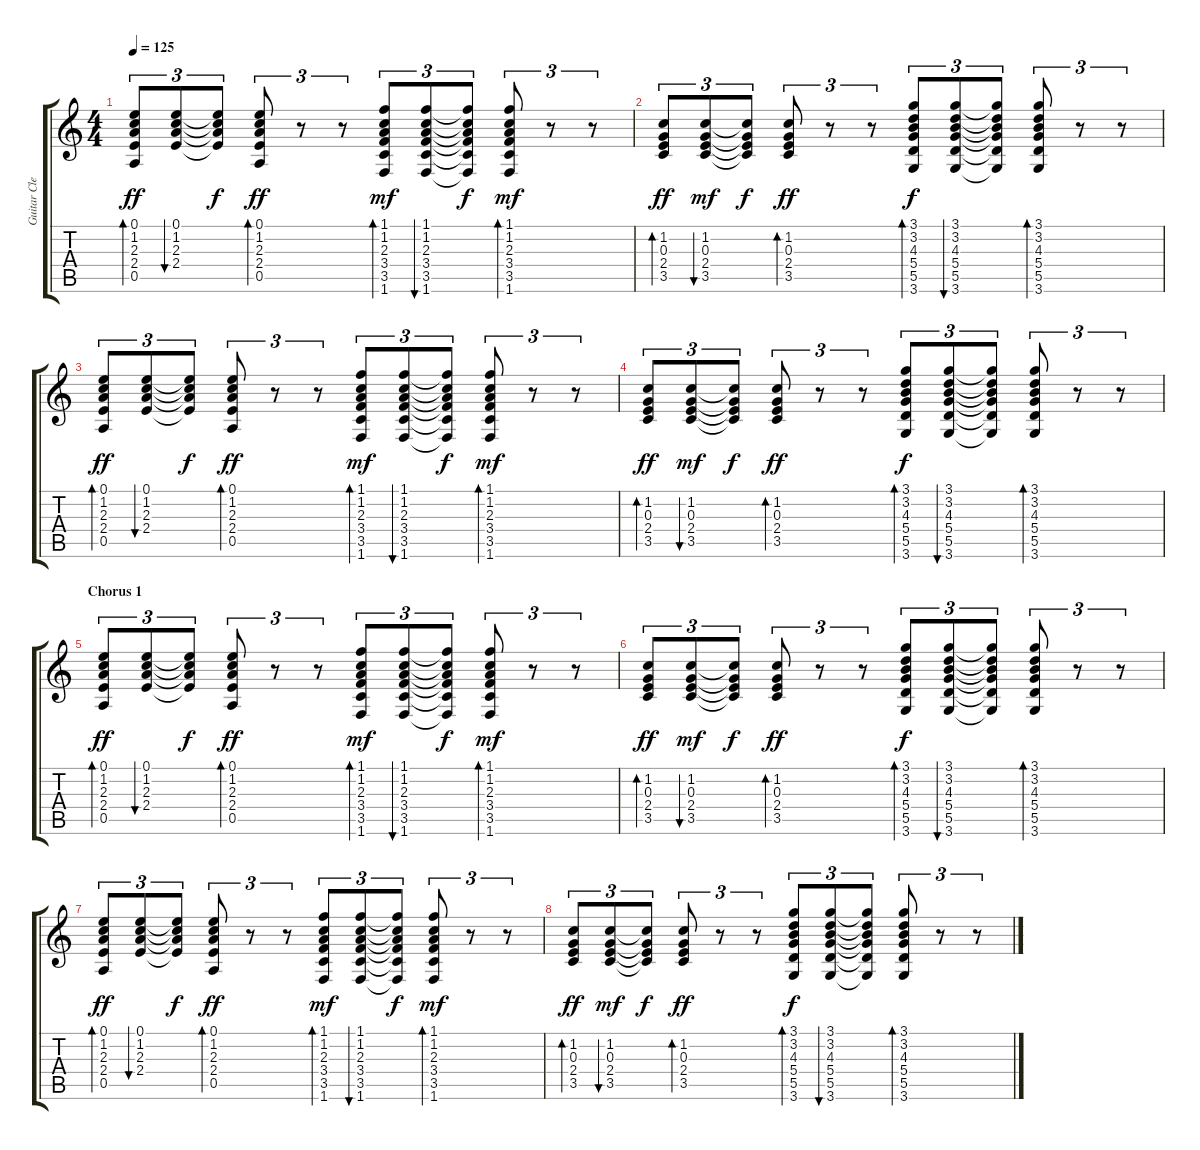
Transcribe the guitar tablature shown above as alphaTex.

\track ("Guitar Clean + Small Chorus /reverb" "Guitar Cle") {instrument electricguitarclean}
\staff {score tabs}
\tuning (E4 B3 G3 D3 A2 E2) {hide}
\ts (4 4)
\tempo 125
\clef g2
\ks c
(0.1 1.2 2.3 2.4 0.5).8{tu (3 2) bd 30 dy ff} (0.1 1.2 2.3 2.4).8{tu (3 2) bu 30} (0.1{t} 1.2{t} 2.3{t} 2.4{t}).8{tu (3 2) dy f} (0.1 1.2 2.3 2.4 0.5).8{tu (3 2) bd 30 dy ff} r.8{tu (3 2)} r.8{tu (3 2)} (1.1 1.2 2.3 3.4 3.5 1.6).8{tu (3 2) bd 30 dy mf} (1.1 1.2 2.3 3.4 3.5 1.6).8{tu (3 2) bu 30} (1.1{t} 1.2{t} 2.3{t} 3.4{t} 3.5{t} 1.6{t}).8{tu (3 2) dy f} (1.1 1.2 2.3 3.4 3.5 1.6).8{tu (3 2) bd 30 dy mf} r.8{tu (3 2)} r.8{tu (3 2)} |
(1.2 0.3 2.4 3.5).8{tu (3 2) bd 30 dy ff} (1.2 0.3 2.4 3.5).8{tu (3 2) bu 30 dy mf} (1.2{t} 0.3{t} 2.4{t} 3.5{t}).8{tu (3 2) dy f} (1.2 0.3 2.4 3.5).8{tu (3 2) bd 30 dy ff} r.8{tu (3 2)} r.8{tu (3 2)} (3.1 3.2 4.3 5.4 5.5 3.6).8{tu (3 2) bd 30 dy f} (3.1 3.2 4.3 5.4 5.5 3.6).8{tu (3 2) bu 30} (3.1{t} 3.2{t} 4.3{t} 5.4{t} 5.5{t} 3.6{t}).8{tu (3 2)} (3.1 3.2 4.3 5.4 5.5 3.6).8{tu (3 2) bd 30} r.8{tu (3 2)} r.8{tu (3 2)} |
(0.1 1.2 2.3 2.4 0.5).8{tu (3 2) bd 30 dy ff} (0.1 1.2 2.3 2.4).8{tu (3 2) bu 30} (0.1{t} 1.2{t} 2.3{t} 2.4{t}).8{tu (3 2) dy f} (0.1 1.2 2.3 2.4 0.5).8{tu (3 2) bd 30 dy ff} r.8{tu (3 2)} r.8{tu (3 2)} (1.1 1.2 2.3 3.4 3.5 1.6).8{tu (3 2) bd 30 dy mf} (1.1 1.2 2.3 3.4 3.5 1.6).8{tu (3 2) bu 30} (1.1{t} 1.2{t} 2.3{t} 3.4{t} 3.5{t} 1.6{t}).8{tu (3 2) dy f} (1.1 1.2 2.3 3.4 3.5 1.6).8{tu (3 2) bd 30 dy mf} r.8{tu (3 2)} r.8{tu (3 2)} |
(1.2 0.3 2.4 3.5).8{tu (3 2) bd 30 dy ff} (1.2 0.3 2.4 3.5).8{tu (3 2) bu 30 dy mf} (1.2{t} 0.3{t} 2.4{t} 3.5{t}).8{tu (3 2) dy f} (1.2 0.3 2.4 3.5).8{tu (3 2) bd 30 dy ff} r.8{tu (3 2)} r.8{tu (3 2)} (3.1 3.2 4.3 5.4 5.5 3.6).8{tu (3 2) bd 30 dy f} (3.1 3.2 4.3 5.4 5.5 3.6).8{tu (3 2) bu 30} (3.1{t} 3.2{t} 4.3{t} 5.4{t} 5.5{t} 3.6{t}).8{tu (3 2)} (3.1 3.2 4.3 5.4 5.5 3.6).8{tu (3 2) bd 30} r.8{tu (3 2)} r.8{tu (3 2)} |
\section ("" "Chorus 1")
(0.1 1.2 2.3 2.4 0.5).8{tu (3 2) bd 30 dy ff} (0.1 1.2 2.3 2.4).8{tu (3 2) bu 30} (0.1{t} 1.2{t} 2.3{t} 2.4{t}).8{tu (3 2) dy f} (0.1 1.2 2.3 2.4 0.5).8{tu (3 2) bd 30 dy ff} r.8{tu (3 2)} r.8{tu (3 2)} (1.1 1.2 2.3 3.4 3.5 1.6).8{tu (3 2) bd 30 dy mf} (1.1 1.2 2.3 3.4 3.5 1.6).8{tu (3 2) bu 30} (1.1{t} 1.2{t} 2.3{t} 3.4{t} 3.5{t} 1.6{t}).8{tu (3 2) dy f} (1.1 1.2 2.3 3.4 3.5 1.6).8{tu (3 2) bd 30 dy mf} r.8{tu (3 2)} r.8{tu (3 2)} |
(1.2 0.3 2.4 3.5).8{tu (3 2) bd 30 dy ff} (1.2 0.3 2.4 3.5).8{tu (3 2) bu 30 dy mf} (1.2{t} 0.3{t} 2.4{t} 3.5{t}).8{tu (3 2) dy f} (1.2 0.3 2.4 3.5).8{tu (3 2) bd 30 dy ff} r.8{tu (3 2)} r.8{tu (3 2)} (3.1 3.2 4.3 5.4 5.5 3.6).8{tu (3 2) bd 30 dy f} (3.1 3.2 4.3 5.4 5.5 3.6).8{tu (3 2) bu 30} (3.1{t} 3.2{t} 4.3{t} 5.4{t} 5.5{t} 3.6{t}).8{tu (3 2)} (3.1 3.2 4.3 5.4 5.5 3.6).8{tu (3 2) bd 30} r.8{tu (3 2)} r.8{tu (3 2)} |
(0.1 1.2 2.3 2.4 0.5).8{tu (3 2) bd 30 dy ff} (0.1 1.2 2.3 2.4).8{tu (3 2) bu 30} (0.1{t} 1.2{t} 2.3{t} 2.4{t}).8{tu (3 2) dy f} (0.1 1.2 2.3 2.4 0.5).8{tu (3 2) bd 30 dy ff} r.8{tu (3 2)} r.8{tu (3 2)} (1.1 1.2 2.3 3.4 3.5 1.6).8{tu (3 2) bd 30 dy mf} (1.1 1.2 2.3 3.4 3.5 1.6).8{tu (3 2) bu 30} (1.1{t} 1.2{t} 2.3{t} 3.4{t} 3.5{t} 1.6{t}).8{tu (3 2) dy f} (1.1 1.2 2.3 3.4 3.5 1.6).8{tu (3 2) bd 30 dy mf} r.8{tu (3 2)} r.8{tu (3 2)} |
(1.2 0.3 2.4 3.5).8{tu (3 2) bd 30 dy ff} (1.2 0.3 2.4 3.5).8{tu (3 2) bu 30 dy mf} (1.2{t} 0.3{t} 2.4{t} 3.5{t}).8{tu (3 2) dy f} (1.2 0.3 2.4 3.5).8{tu (3 2) bd 30 dy ff} r.8{tu (3 2)} r.8{tu (3 2)} (3.1 3.2 4.3 5.4 5.5 3.6).8{tu (3 2) bd 30 dy f} (3.1 3.2 4.3 5.4 5.5 3.6).8{tu (3 2) bu 30} (3.1{t} 3.2{t} 4.3{t} 5.4{t} 5.5{t} 3.6{t}).8{tu (3 2)} (3.1 3.2 4.3 5.4 5.5 3.6).8{tu (3 2) bd 30} r.8{tu (3 2)} r.8{tu (3 2)}
